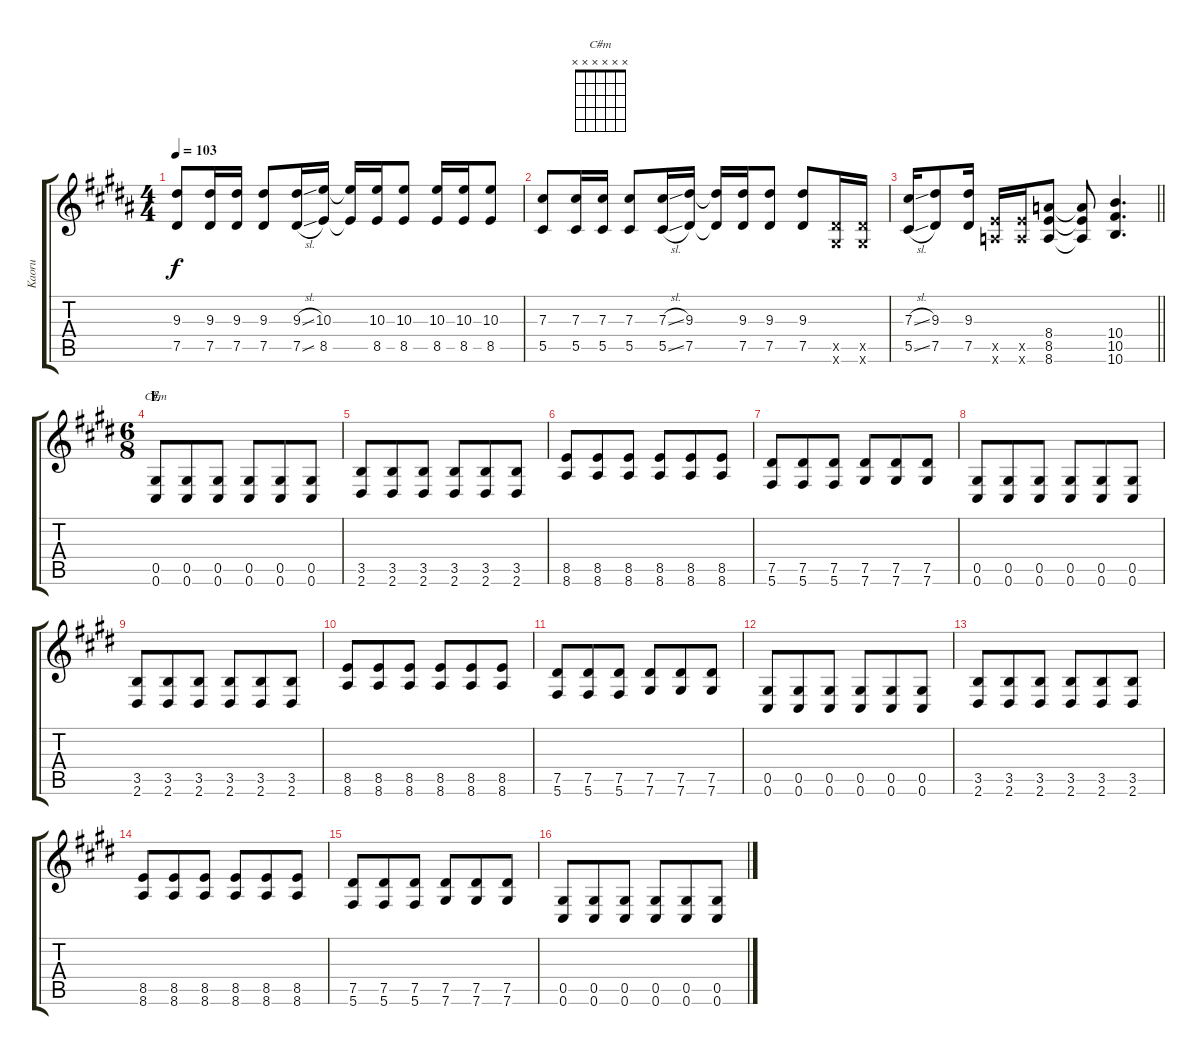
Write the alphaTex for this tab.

\track ("Kaoru" "Kaoru") {instrument electricguitarjazz}
\staff {score tabs}
\tuning (Eb4 Bb3 Gb3 Db3 Ab2 Db2) {hide}
\chord ("C#m" x x x x x x)
\ts (4 4)
\tempo 103
\clef g2
\ks g#minor
(9.3 7.5).8{dy f} (9.3 7.5).16 (9.3 7.5).16 (9.3 7.5).8 (9.3{sl} 7.5{sl}).16 (10.3 8.5).16 (10.3{t} 8.5{t}).16{beam Up} (10.3 8.5).16{beam Up} (10.3 8.5).8{beam Up} (10.3 8.5).16{beam Up} (10.3 8.5).16{beam Up} (10.3 8.5).8{beam Up} |
(7.3 5.5).8 (7.3 5.5).16 (7.3 5.5).16 (7.3 5.5).8 (7.3{sl} 5.5{sl}).16 (9.3 7.5).16 (9.3{t} 7.5{t}).16 (9.3 7.5).16 (9.3 7.5).8 (9.3 7.5).8 (7.5{x} 7.6{x}).16 (7.5{x} 7.6{x}).16 |
\barLineRight lightlight
(7.3{sl} 5.5{sl}).16 (9.3 7.5).8 (9.3 7.5).16 (8.5{x} 8.6{x}).16 (8.5{x} 8.6{x}).16 (8.4 8.5 8.6).8 (8.4{t} 8.5{t} 8.6{t}).8 (10.4 10.5 10.6).4{d} |
\ts (6 8)
\section ("" "E")
\ks c#minor
(0.5 0.6).8{ch "C#m"} (0.5 0.6).8 (0.5 0.6).8 (0.5 0.6).8 (0.5 0.6).8 (0.5 0.6).8 |
(3.5 2.6).8 (3.5 2.6).8 (3.5 2.6).8 (3.5 2.6).8 (3.5 2.6).8 (3.5 2.6).8 |
(8.5 8.6).8 (8.5 8.6).8 (8.5 8.6).8 (8.5 8.6).8 (8.5 8.6).8 (8.5 8.6).8 |
(7.5 5.6).8 (7.5 5.6).8 (7.5 5.6).8 (7.5 7.6).8 (7.5 7.6).8 (7.5 7.6).8 |
(0.5 0.6).8 (0.5 0.6).8 (0.5 0.6).8 (0.5 0.6).8 (0.5 0.6).8 (0.5 0.6).8 |
(3.5 2.6).8 (3.5 2.6).8 (3.5 2.6).8 (3.5 2.6).8 (3.5 2.6).8 (3.5 2.6).8 |
(8.5 8.6).8 (8.5 8.6).8 (8.5 8.6).8 (8.5 8.6).8 (8.5 8.6).8 (8.5 8.6).8 |
(7.5 5.6).8 (7.5 5.6).8 (7.5 5.6).8 (7.5 7.6).8 (7.5 7.6).8 (7.5 7.6).8 |
(0.5 0.6).8 (0.5 0.6).8 (0.5 0.6).8 (0.5 0.6).8 (0.5 0.6).8 (0.5 0.6).8 |
(3.5 2.6).8 (3.5 2.6).8 (3.5 2.6).8 (3.5 2.6).8 (3.5 2.6).8 (3.5 2.6).8 |
(8.5 8.6).8 (8.5 8.6).8 (8.5 8.6).8 (8.5 8.6).8 (8.5 8.6).8 (8.5 8.6).8 |
(7.5 5.6).8 (7.5 5.6).8 (7.5 5.6).8 (7.5 7.6).8 (7.5 7.6).8 (7.5 7.6).8 |
(0.5 0.6).8 (0.5 0.6).8 (0.5 0.6).8 (0.5 0.6).8 (0.5 0.6).8 (0.5 0.6).8
